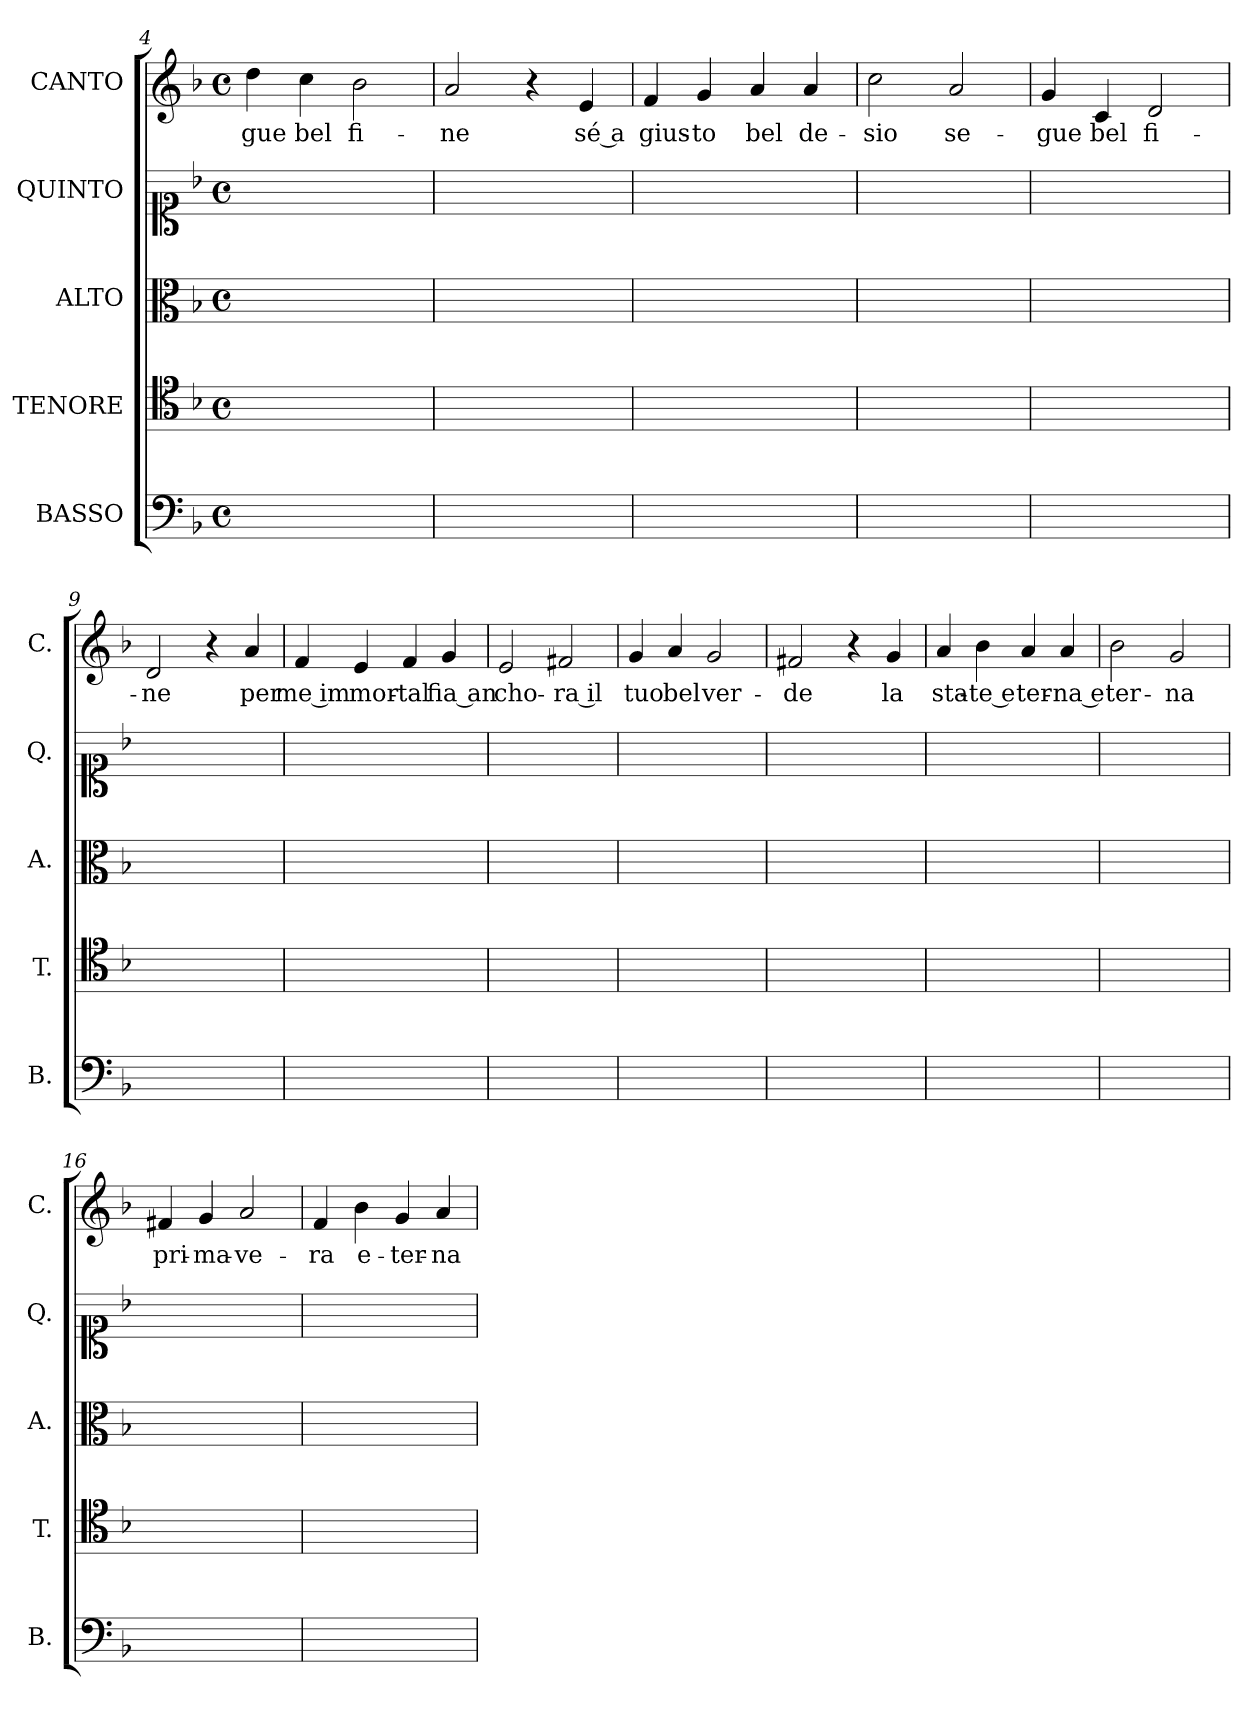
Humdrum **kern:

**kern	**kern	**kern	**kern	**kern	**text
*part5	*part4	*part3	*part2	*part1	*part1
*staff5	*staff4	*staff3	*staff2	*staff1	*staff1
*I"BASSO	*I"TENORE	*I"ALTO	*I"QUINTO	*I"CANTO	*
*I'B.	*I'T.	*I'A.	*I'Q.	*I'C.	*
*clefF4	*clefC4	*clefC3	*clefC1	*clefG2	*
*k[b-]	*k[b-]	*k[b-]	*k[b-]	*k[b-]	*
*F:	*F:	*F:	*F:	*F:	*
*M4/4	*M4/4	*M4/4	*M4/4	*M4/4	*
*met(c)	*met(c)	*met(c)	*met(c)	*met(c)	*
=4	=4	=4	=4	=4	=4
1ryy	1ryy	1ryy	1ryy	4dd	-gue
.	.	.	.	4cc	bel
.	.	.	.	2b-	fi-
=5	=5	=5	=5	=5	=5
1ryy	1ryy	1ryy	1ryy	2a	-ne
.	.	.	.	4r	.
.	.	.	.	4e	sé a
=6	=6	=6	=6	=6	=6
1ryy	1ryy	1ryy	1ryy	4f	gius-
.	.	.	.	4g	-to
.	.	.	.	4a	bel
.	.	.	.	4a	de-
=7	=7	=7	=7	=7	=7
1ryy	1ryy	1ryy	1ryy	2cc	-sio
.	.	.	.	2a	se-
!!LO:LB:g=z
=8	=8	=8	=8	=8	=8
1ryy	1ryy	1ryy	1ryy	4g	-gue
.	.	.	.	4c	bel
.	.	.	.	2d	fi-
=9	=9	=9	=9	=9	=9
1ryy	1ryy	1ryy	1ryy	2d	-ne
.	.	.	.	4r	.
.	.	.	.	4a	per
=10	=10	=10	=10	=10	=10
1ryy	1ryy	1ryy	1ryy	4f	me im
.	.	.	.	4e	-mor-
.	.	.	.	4f	-tal
.	.	.	.	4g	fia an
=11	=11	=11	=11	=11	=11
1ryy	1ryy	1ryy	1ryy	2e	-cho-
.	.	.	.	2f#	-ra il
=12	=12	=12	=12	=12	=12
1ryy	1ryy	1ryy	1ryy	4g	tuo
.	.	.	.	4a	bel
.	.	.	.	2g	ver-
=13	=13	=13	=13	=13	=13
1ryy	1ryy	1ryy	1ryy	2f#	-de
.	.	.	.	4r	.
.	.	.	.	4g	la
!!LO:PB:g=z
=14	=14	=14	=14	=14	=14
1ryy	1ryy	1ryy	1ryy	4a	sta-
.	.	.	.	4b-	-te e
.	.	.	.	4a	-ter-
.	.	.	.	4a	-na e
=15	=15	=15	=15	=15	=15
1ryy	1ryy	1ryy	1ryy	2b-	-ter-
.	.	.	.	2g	-na
=16	=16	=16	=16	=16	=16
1ryy	1ryy	1ryy	1ryy	4f#	pri-
.	.	.	.	4g	-ma-
.	.	.	.	2a	-ve-
=17	=17	=17	=17	=17	=17
1ryy	1ryy	1ryy	1ryy	4f	-ra
.	.	.	.	4b-	e-
.	.	.	.	4g	-ter-
.	.	.	.	4a	-na
=	=	=	=	=	=
*-	*-	*-	*-	*-	*-
